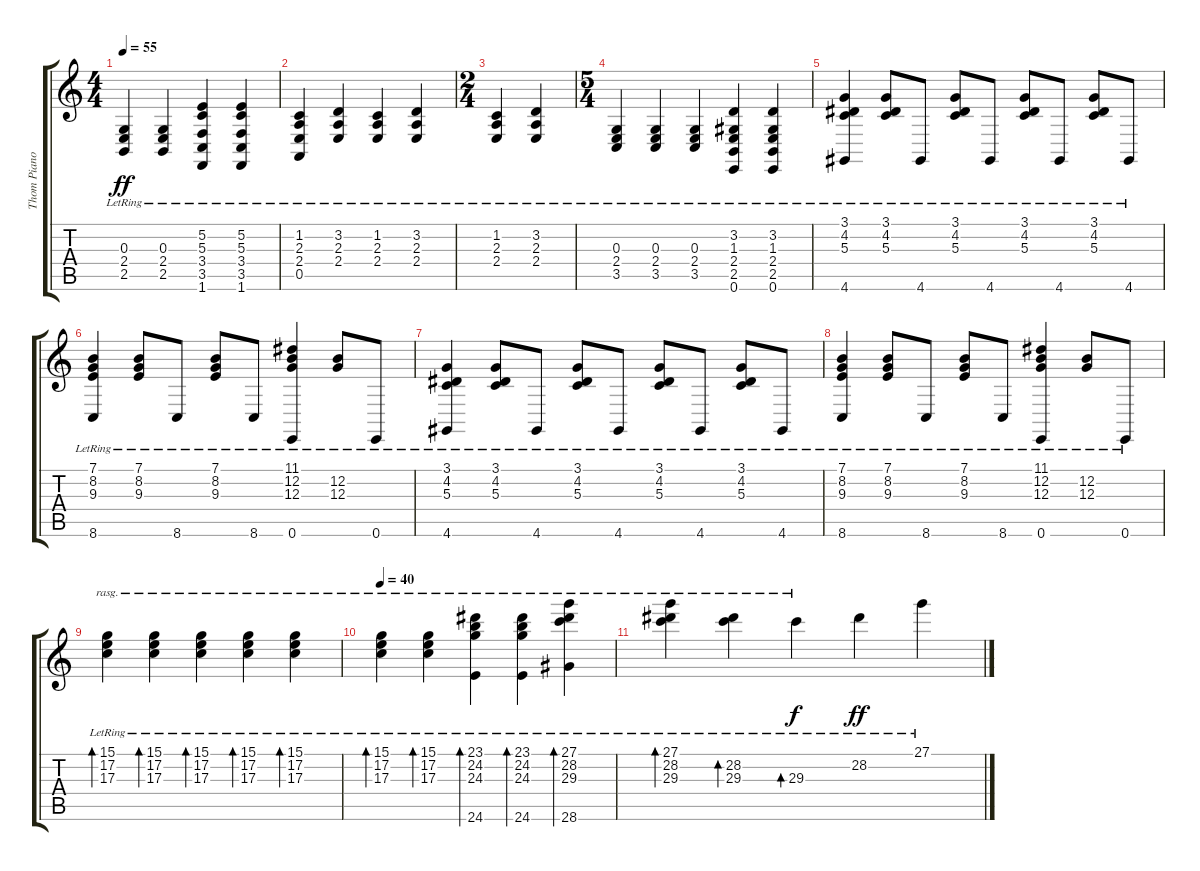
\track ("Thom Piano" "Thom Piano") {instrument acousticgrandpiano}
\staff {score tabs}
\tuning (E4 B3 G3 D3 A2 E2) {hide}
\ts (4 4)
\tempo 55
\clef g2
\ks c
(0.3{lr} 2.4{lr} 2.5{lr}).4{dy ff} (0.3{lr} 2.4{lr} 2.5{lr}).4 (5.2{lr} 5.3{lr} 3.4{lr} 3.5{lr} 1.6{lr}).4 (5.2{lr} 5.3{lr} 3.4{lr} 3.5{lr} 1.6{lr}).4 |
(1.2{lr} 2.3{lr} 2.4{lr} 0.5{lr}).4 (3.2{lr} 2.3{lr} 2.4{lr}).4 (1.2{lr} 2.3{lr} 2.4{lr}).4 (3.2{lr} 2.3{lr} 2.4{lr}).4 |
\ts (2 4)
(1.2{lr} 2.3{lr} 2.4{lr}).4 (3.2{lr} 2.3{lr} 2.4{lr}).4 |
\ts (5 4)
(0.3{lr} 2.4{lr} 3.5{lr}).4 (0.3{lr} 2.4{lr} 3.5{lr}).4 (0.3{lr} 2.4{lr} 3.5{lr}).4 (3.2{lr} 1.3{lr} 2.4{lr} 2.5{lr} 0.6{lr}).4 (3.2{lr} 1.3{lr} 2.4{lr} 2.5{lr} 0.6{lr}).4 |
(3.1{lr} 4.2{lr} 5.3{lr} 4.6{lr}).4 (3.1{lr} 4.2{lr} 5.3{lr}).8 4.6{lr}.8 (3.1{lr} 4.2{lr} 5.3{lr}).8 4.6{lr}.8 (3.1{lr} 4.2{lr} 5.3{lr}).8 4.6{lr}.8 (3.1{lr} 4.2{lr} 5.3{lr}).8 4.6{lr}.8 |
(7.1{lr} 8.2{lr} 9.3{lr} 8.6{lr}).4 (7.1{lr} 8.2{lr} 9.3{lr}).8 8.6{lr}.8 (7.1{lr} 8.2{lr} 9.3{lr}).8 8.6{lr}.8 (11.1{lr} 12.2{lr} 12.3{lr} 0.6{lr}).4 (12.2{lr} 12.3{lr}).8 0.6{lr}.8 |
(3.1{lr} 4.2{lr} 5.3{lr} 4.6{lr}).4{volume 5} (3.1{lr} 4.2{lr} 5.3{lr}).8 4.6{lr}.8 (3.1{lr} 4.2{lr} 5.3{lr}).8 4.6{lr}.8 (3.1{lr} 4.2{lr} 5.3{lr}).8 4.6{lr}.8 (3.1{lr} 4.2{lr} 5.3{lr}).8 4.6{lr}.8 |
(7.1{lr} 8.2{lr} 9.3{lr} 8.6{lr}).4 (7.1{lr} 8.2{lr} 9.3{lr}).8 8.6{lr}.8 (7.1{lr} 8.2{lr} 9.3{lr}).8 8.6{lr}.8 (11.1{lr} 12.2{lr} 12.3{lr} 0.6{lr}).4 (12.2{lr} 12.3{lr}).8 0.6{lr}.8 |
(15.1{lr} 17.2{lr} 17.3{lr}).4{bd 30 rasg ii} (15.1{lr} 17.2{lr} 17.3{lr}).4{bd 60 rasg ii} (15.1{lr} 17.2{lr} 17.3{lr}).4{bd 120 rasg ii} (15.1{lr} 17.2{lr} 17.3{lr}).4{bd 240 rasg ii} (15.1{lr} 17.2{lr} 17.3{lr}).4{bd 480 rasg ii} |
\tempo 40
(15.1{lr} 17.2{lr} 17.3{lr}).4{bd 480 rasg ii} (15.1{lr} 17.2{lr} 17.3{lr}).4{bd 480 rasg ii} (23.1{lr} 24.2{lr} 24.3{lr} 24.6{lr}).4{bd 480 rasg ii} (23.1{lr} 24.2{lr} 24.3{lr} 24.6{lr}).4{bd 480 rasg ii} (27.1{lr} 28.2{lr} 29.3{lr} 28.6{lr}).4{bd 480 rasg ii} |
(27.1{lr} 28.2{lr} 29.3{lr}).4{bd 480 rasg ii} (28.2{lr} 29.3{lr}).4{bd 480 rasg ii} 29.3{lr}.4{bd 480 rasg ii dy f} 28.2{lr}.4{dy ff} 27.1{lr}.4
